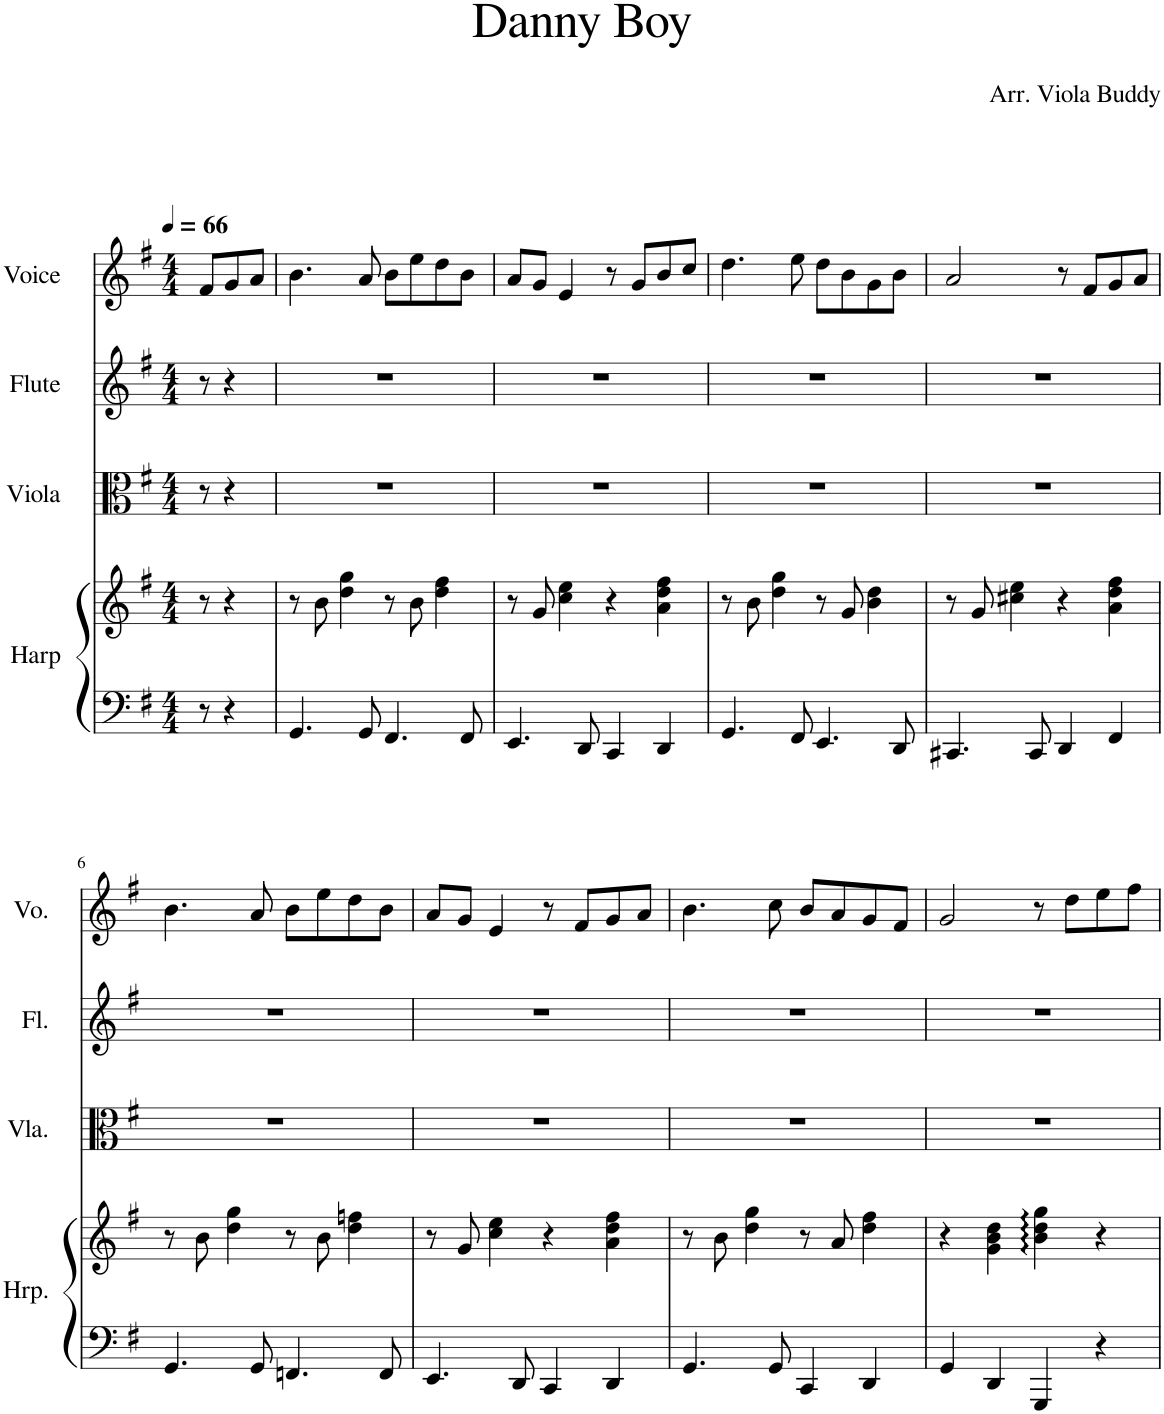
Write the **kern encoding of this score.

**kern	**kern	**kern	**kern	**kern
*part4	*part4	*part3	*part2	*part1
*staff5	*staff4	*staff3	*staff2	*staff1
*I"Harp	*	*I"Viola	*I"Flute	*I"Voice
*I'Hrp.	*	*I'Vla.	*I'Fl.	*I'Vo.
*clefF4	*clefG2	*clefC3	*clefG2	*clefG2
*k[f#]	*k[f#]	*k[f#]	*k[f#]	*k[f#]
*M4/4	*M4/4	*M4/4	*M4/4	*M4/4
*MM66	*MM66	*MM66	*MM66	*MM66
=1	=1	=1	=1	=1
8r	8r	8r	8r	8f#/L
4r	4r	4r	4r	8g/
.	.	.	.	8a/J
=2	=2	=2	=2	=2
4.GG/	8r	1r	1r	4.b\
.	8b\	.	.	.
.	4dd\ 4gg\	.	.	.
8GG/	.	.	.	8a/
4.FF#/	8r	.	.	8b\L
.	8b\	.	.	8ee\
.	4dd\ 4ff#\	.	.	8dd\
8FF#/	.	.	.	8b\J
=3	=3	=3	=3	=3
4.EE/	8r	1r	1r	8a/L
.	8g/	.	.	8g/J
.	4cc\ 4ee\	.	.	4e/
8DD/	.	.	.	.
4CC/	4r	.	.	8r
.	.	.	.	8g/L
4DD/	4a\ 4dd\ 4ff#\	.	.	8b/
.	.	.	.	8cc/J
=4	=4	=4	=4	=4
4.GG/	8r	1r	1r	4.dd\
.	8b\	.	.	.
.	4dd\ 4gg\	.	.	.
8FF#/	.	.	.	8ee\
4.EE/	8r	.	.	8dd\L
.	8g/	.	.	8b\
.	4b\ 4dd\	.	.	8g\
8DD/	.	.	.	8b\J
=5	=5	=5	=5	=5
4.CC#X/	8r	1r	1r	2a/
.	8g/	.	.	.
.	4cc#X\ 4ee\	.	.	.
8CC#/	.	.	.	.
4DD/	4r	.	.	8r
.	.	.	.	8f#/L
4FF#/	4a\ 4dd\ 4ff#\	.	.	8g/
.	.	.	.	8a/J
!!LO:LB:g=z
=6	=6	=6	=6	=6
4.GG/	8r	1r	1r	4.b\
.	8b\	.	.	.
.	4dd\ 4gg\	.	.	.
8GG/	.	.	.	8a/
4.FFn/	8r	.	.	8b\L
.	8b\	.	.	8ee\
.	4dd\ 4ffn\	.	.	8dd\
8FF/	.	.	.	8b\J
=7	=7	=7	=7	=7
4.EE/	8r	1r	1r	8a/L
.	8g/	.	.	8g/J
.	4cc\ 4ee\	.	.	4e/
8DD/	.	.	.	.
4CC/	4r	.	.	8r
.	.	.	.	8f#/L
4DD/	4a\ 4dd\ 4ff#\	.	.	8g/
.	.	.	.	8a/J
=8	=8	=8	=8	=8
4.GG/	8r	1r	1r	4.b\
.	8b\	.	.	.
.	4dd\ 4gg\	.	.	.
8GG/	.	.	.	8cc\
4CC/	8r	.	.	8b/L
.	8a/	.	.	8a/
4DD/	4dd\ 4ff#\	.	.	8g/
.	.	.	.	8f#/J
=9	=9	=9	=9	=9
4GG/	4r	1r	1r	2g/
4DD/	4g\ 4b\ 4dd\	.	.	.
4GGG/	4b\: 4dd\: 4gg\:	.	.	8r
.	.	.	.	8dd\L
4r	4r	.	.	8ee\
.	.	.	.	8ff#\J
=	=	=	=	=
*-	*-	*-	*-	*-
